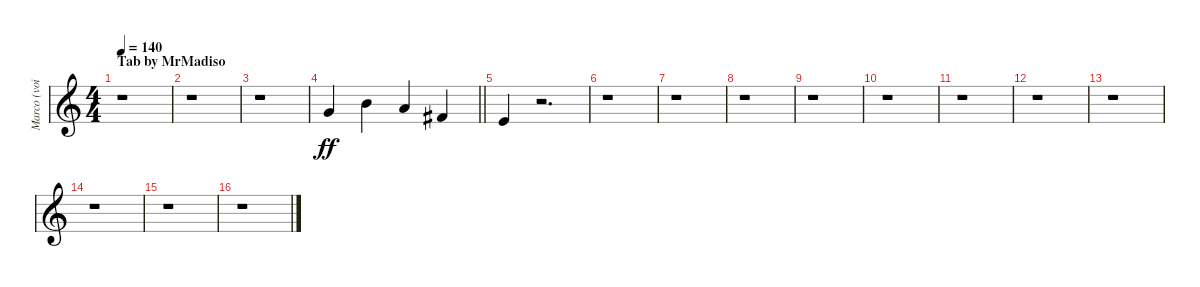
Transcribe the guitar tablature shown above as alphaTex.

\track ("Marco (voice)" "Marco (voi") {instrument oboe}
\staff {score}
\tuning (D4 A3 F3 C3 G2 D2) {hide}
\ts (4 4)
\section ("" "Tab by MrMadiso")
\tempo 140
\clef g2
\ks c
r.1{dy ff instrument oboe} |
r.1 |
r.1 |
\barLineRight lightlight
10.2.4 9.1.4 12.2.4 9.2.4 |
\ks aminor
7.2.4 r.2{d} |
r.1 |
r.1 |
r.1 |
r.1 |
r.1 |
r.1 |
r.1 |
r.1 |
r.1 |
r.1 |
r.1
